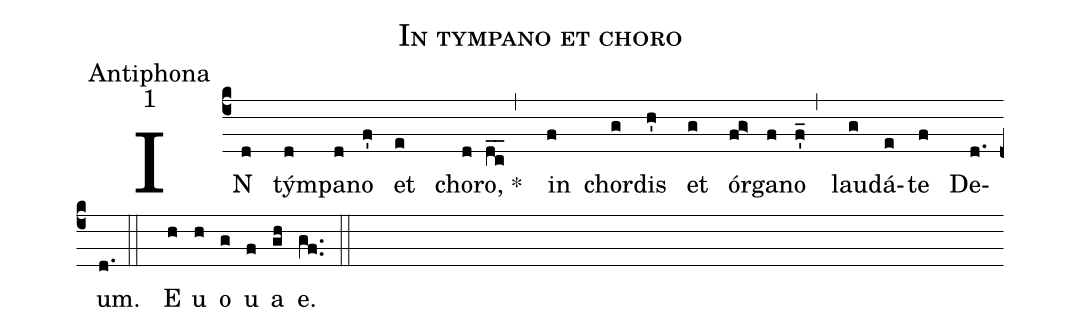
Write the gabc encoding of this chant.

name:In tympano et choro;
office-part:Antiphona;
mode:1;
%%
(c4) IN (d) tým(d)pa(d)no (f') et (e) cho(d)ro, * (dc__,) in(f) chor(g)dis (h') et (g) ór(fg>)ga(f)no (f'_,) lau(g)dá(e)te (f) De(d.)um. (d.::) E(h) u(h) o(g) u(f) a(gh) e.(gf..::)
